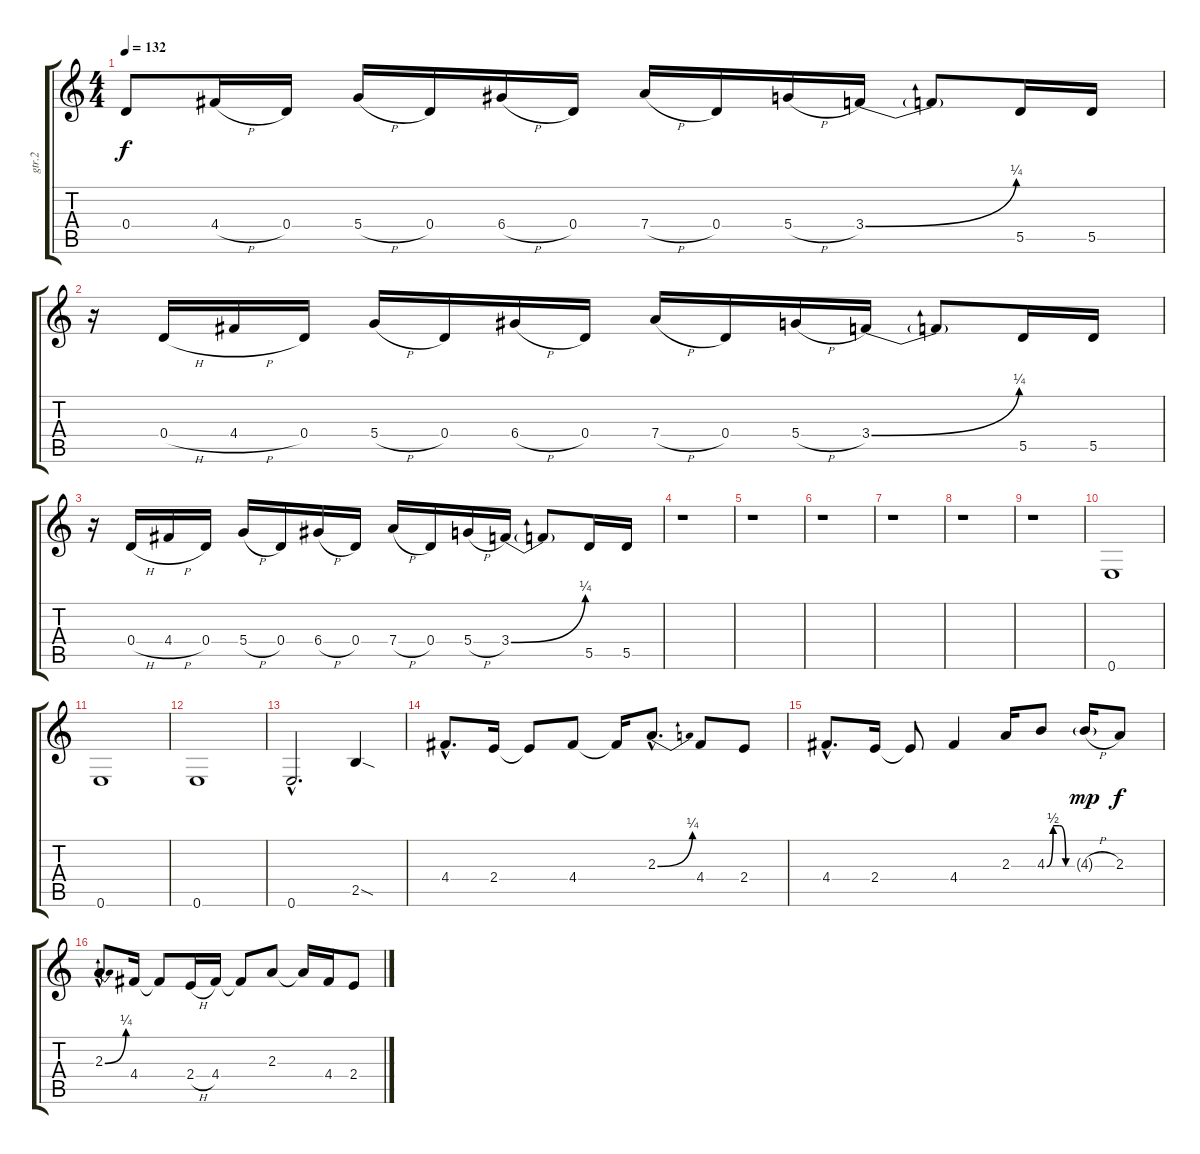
\track ("gtr.2" "gtr.2") {instrument distortionguitar}
\staff {score tabs}
\tuning (E4 B3 G3 D3 A2 E2) {hide}
\ts (4 4)
\tempo 132
\clef g2
\ks c
0.4.8{dy f} 4.4{h}.16 0.4.16 5.4{h}.16 0.4.16 6.4{h}.16 0.4.16 7.4{h}.16 0.4.16 5.4{h}.16 3.4{be (bend 0 0 60 1)}.16 3.4{t}.8 5.5.16 5.5.16 |
r.16 0.4{h}.16 4.4{h}.16 0.4.16 5.4{h}.16 0.4.16 6.4{h}.16 0.4.16 7.4{h}.16 0.4.16 5.4{h}.16 3.4{be (bend 0 0 60 1)}.16 3.4{t}.8 5.5.16 5.5.16 |
r.16 0.4{h}.16 4.4{h}.16 0.4.16 5.4{h}.16 0.4.16 6.4{h}.16 0.4.16 7.4{h}.16 0.4.16 5.4{h}.16 3.4{be (bend 0 0 60 1)}.16 3.4{t}.8 5.5.16 5.5.16 |
r.1 |
r.1 |
r.1 |
r.1 |
r.1 |
r.1 |
0.6.1 |
0.6.1 |
0.6.1 |
0.6{hac}.2{d} 2.5{sod}.4 |
4.4{hac}.8{d} 2.4.16 2.4{t}.8 4.4.8 4.4{t}.16 2.3{be (bend 0 0 60 1) hac}.8{d} 4.4.8 2.4.8 |
4.4{hac}.8{d} 2.4.16 2.4{t}.8 4.4.4 2.3.16 4.3{be (custom 0 0 15 2 30 2 45 0 60 0)}.8 4.3{h g}.16{dy mp} 2.3.8{dy f} |
2.3{be (bend 0 0 60 1) hac}.8{d} 4.4.16 4.4{t}.8 2.4{h}.16 4.4.16 4.4{t}.8 2.3.8 2.3{t}.16 4.4.16 2.4.8
